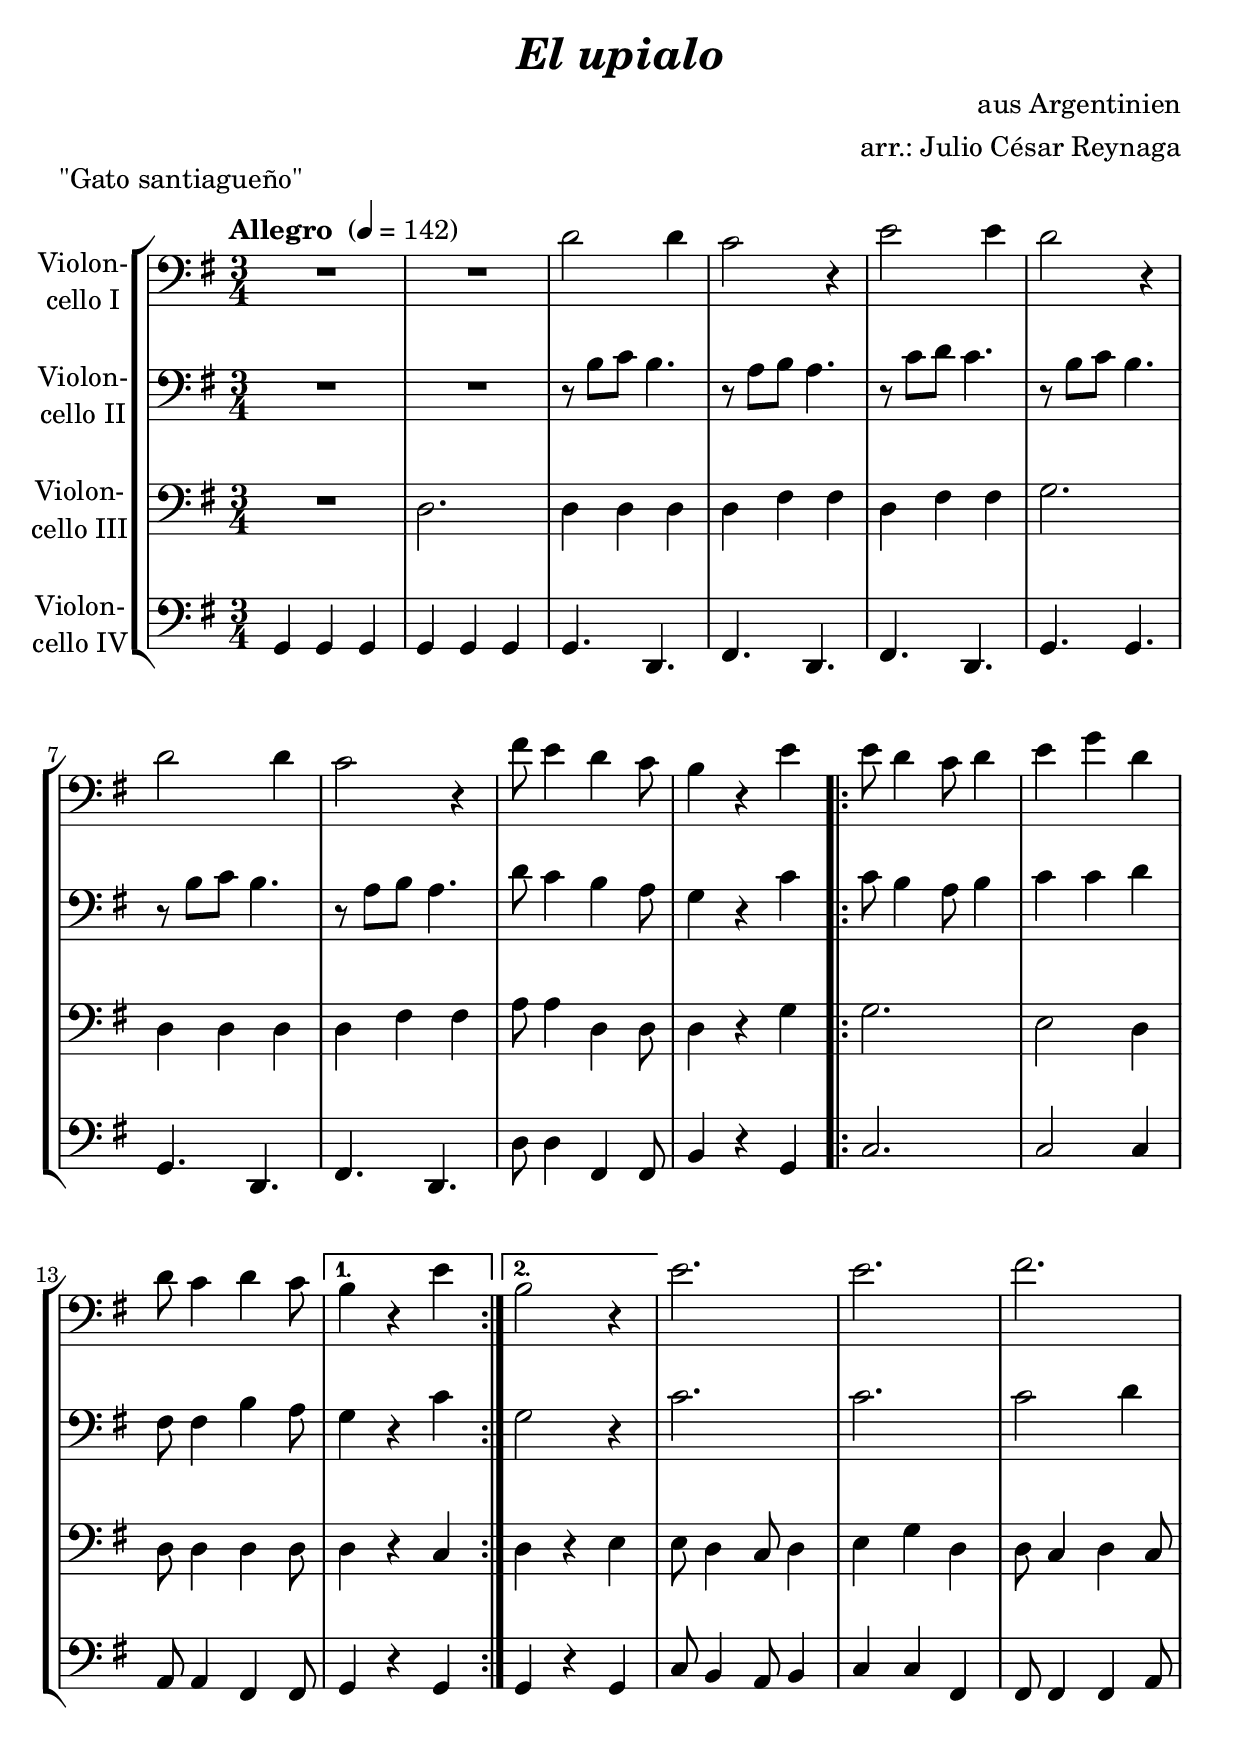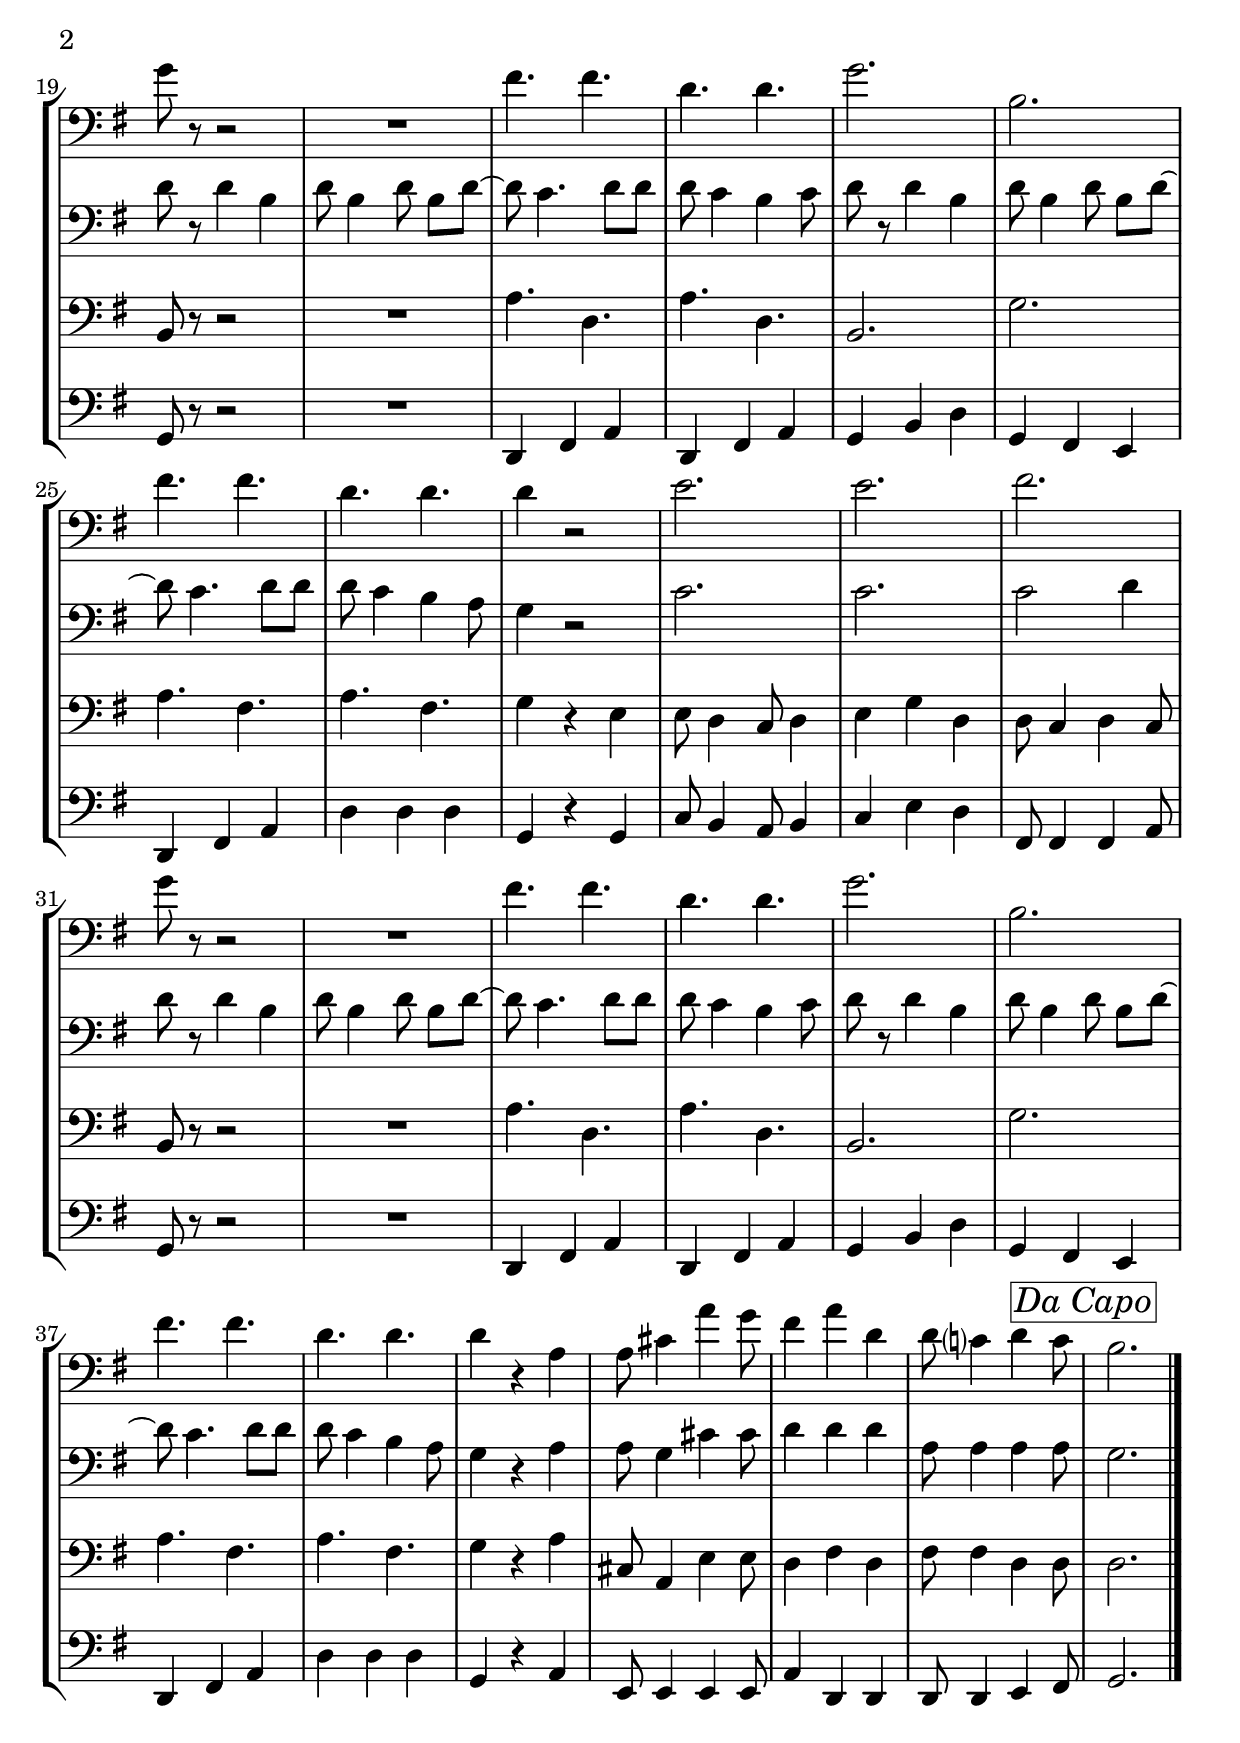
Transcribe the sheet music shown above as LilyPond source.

\version "2.18.2"
\include "deutsch.ly"
  
#(set-global-staff-size 24)

\header {
  title     = \markup \bold \italic "El upialo"
  composer  = "aus Argentinien"
  arranger  = "arr.: Julio César Reynaga"
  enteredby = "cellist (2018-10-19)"
  piece     = "\"Gato santiagueño\""
}

voiceconsts = {
  \key g \major
  \time 3/4
  \clef "bass"
%  \numericTimeSignature
  \compressFullBarRests
  % Set default beaming for all staves
% \set Timing.beamExceptions = #'()
% \set Timing.baseMoment     = #(ly:make-moment 1 4)
% \set Timing.beatStructure  = #'(1 1 1)
  \tempo "Allegro " 4=142
}

micl = "clarinet"
mifl = "flute"
miob = "oboe"
mifh = "french horn"
misx = "tenor sax"
mist = "string ensemble 1"
miba = "cello"

daca = \mark \markup \box \italic "Da Capo"

va = \relative c' {
  \voiceconsts

  R2.*2
  d2 d4
  c2 r4
  e2 e4
  d2 r4
  d2 d4
  c2 r4
  fis8 e4 d c8
  h4 r e

  \repeat volta 2 {
    e8 d4 c8 d4
    e g d
    d8 c4 d c8
  }
  \alternative {
    { h4 r e }
    { h2 r4 }
  }
  e2.
  e

  fis
  g8 r r2
  R2.
  fis4. fis
  d d
  g2.
  h,
  fis'4. fis
  d d
  d4 r2
  e2.
  e
  fis

  g8 r r2
  R2.
  fis4. fis
  d d
  g2.
  h,
  fis'4. fis
  d d
  d4 r a

  a8 cis4 a' g8
  fis4 a d,
  d8 c?4 d c8 \daca
  h2. \bar "|."
}

vb = \relative c' {
  \voiceconsts

  R2.*2
  r8 h c h4.
  r8 a h a4.
  r8 c d c4.
  r8 h c h4.
  r8 h c h4.
  r8 a h a4.
  d8 c4 h a8

  g4 r c
  \repeat volta 2 {
    c8 h4 a8 h4
    c c d
    fis,8 fis4 h a8
  }
  \alternative {
    { g4 r c }
    { g2 r4 }
  }
  c2.

  c
  c2 d4
  d8 r d4 h
  d8 h4 d8 h[ d]~
  d c4. d8 d
  d c4 h c8

  d r d4 h
  d8 h4 d8 h[ d]~
  d c4. d8 d
  d c4 h a8
  g4 r2
  c2.
  c

  c2 d4
  d8 r d4 h
  d8 h4 d8 h[ d]~
  d c4. d8 d
  d c4 h c8
  d r d4 h

  d8 h4 d8 h[ d]~
  d c4. d8 d
  d c4 h a8
  g4 r a
  a8 g4 cis cis8

  d4 d d
  a8 a4 a a8 \daca
  g2. \bar "|."
}

vc = \relative c {
  \voiceconsts

  R2.
  d
  d4 d d
  d fis fis
  d fis fis
  g2.
  d4 d d
  d fis fis
  a8 a4 d, d8

  d4 r g
  \repeat volta 2 {
    g2.
    e2 d4
    d8 d4 d d8
  }
  \alternative {
    { d4 r c }
    { d r e }
  }
  e8 d4 c8 d4

  e g d
  d8 c4 d c8
  h r r2
  R2.
  a'4. d,
  a' d,
  h2.
  g'
  a4. fis

  a fis
  g4 r e
  e8 d4 c8 d4
  e g d
  d8 c4 d c8
  h r r2

  R2.
  a'4. d,
  a' d,
  h2.
  g'
  a4. fis
  a fis
  g4 r a
  cis,8 a4 e' e8

  d4 fis d
  fis8 fis4 d d8 \daca
  d2. \bar "|."
}

vd = \relative c {
  \voiceconsts

  g4 g g
  g g g
  g4. d
  fis d
  fis d

  g g
  g d
  fis d
  d'8 d4 fis, fis8
  h4 r g
  \repeat volta 2 {
    c2.
    c2 c4

    a8 a4 fis fis8
  }
  \alternative {
    { g4 r g }
    { g r g }
  }
  c8 h4 a8 h4
  c c fis,

  fis8 fis4 fis a8
  g r r2
  R2.
  d4 fis a
  d, fis a
  g h d

  g, fis e
  d fis a
  d d d
  g, r g
  c8 h4 a8 h4

  c e d
  fis,8 fis4 fis a8
  g r r2
  R2.
  d4 fis a
  d, fis a

  g h d
  g, fis e
  d fis a
  d d d
  g, r a

  e8 e4 e e8
  a4 d, d
  d8 d4 e fis8 \daca
  g2. \bar "|."
}


music = \new StaffGroup <<
      \new Staff {
	\set Staff.midiInstrument = \miba
	\set Staff.instrumentName = \markup \center-column { "Violon-" "cello I" }
	\transpose g g { \va }
      }

      \new Staff {
	\set Staff.midiInstrument = \miba
	\set Staff.instrumentName = \markup \center-column { "Violon-" "cello II" }
	\transpose g g { \vb }
      }

      \new Staff {
	\set Staff.midiInstrument = \miba
	\set Staff.instrumentName = \markup \center-column { "Violon-" "cello III" }
	\transpose g g { \vc }
      }

      \new Staff {
	\set Staff.midiInstrument = \miba
	\set Staff.instrumentName = \markup \center-column { "Violon-" "cello IV" }
	\transpose g g { \vd }
      }
>>

\book {
  \score {
    \music
    \layout {}
  }

  \score {
    \unfoldRepeats \music

    \midi {
      \context {
        \Score
      }
    }
  }
}
